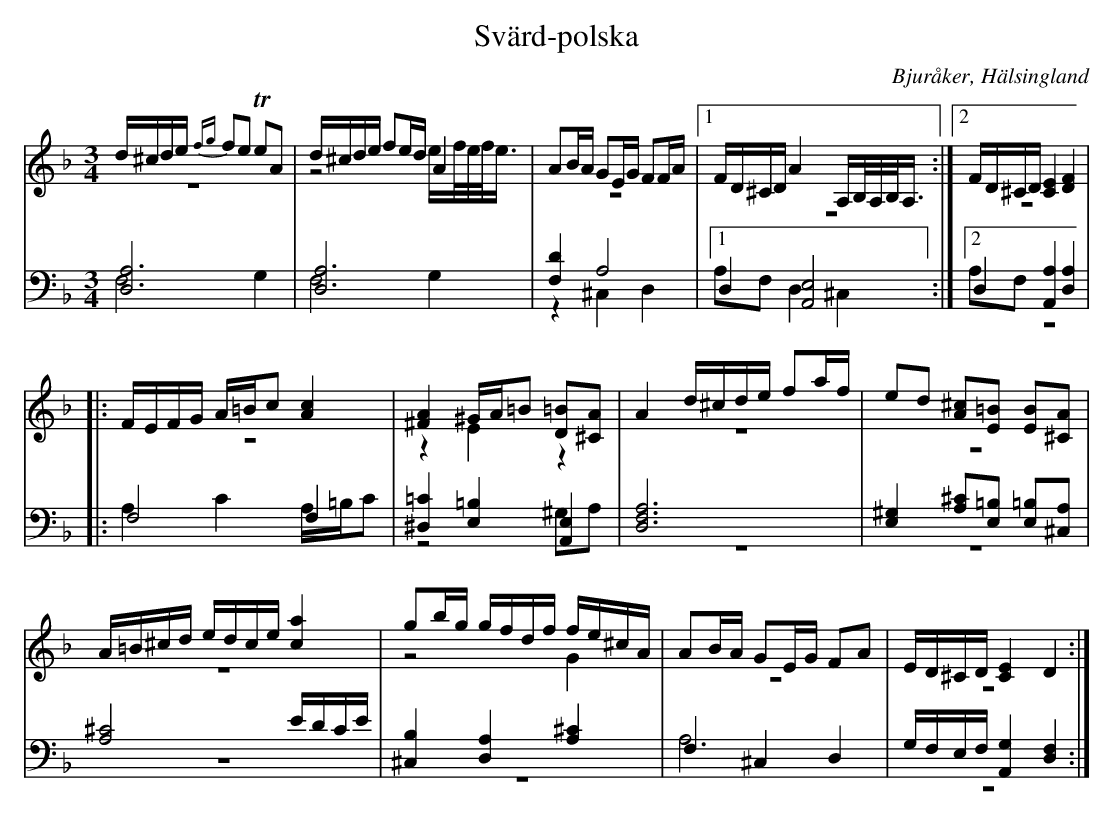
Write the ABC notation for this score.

X:1
T: Svärd-polska
O: Bjuråker, Hälsingland
M: 3/4
L: 1/8
K: Dm
V:1
V:2 merge
V:3
V:4 merge
V:1
d/^c/d/e/ {fg}fe TeA|d/^c/d/e/ fe/d/ A2|AB/A/ GE/G/ FF/A/|1 F/D/^C/D/ A2 A,/B,//A,//B,//A,3/4:|2 F/D/^C/D/ [C2E2] [D2F2]|
|:F/E/F/G/ A/=B/c [A2c2]|[^F2A2] ^G/A/=B [D=B][^CA]|A2 d/^c/d/e/ fa/f/|ed [A^c][E=B] [EB][^CA]|
A/=B/^c/d/ e/d/c/e/ [c2a2]|gb/g/ g/f/d/f/ f/e/^c/A/|AB/A/ GE/G/ FA|E/D/^C/D/ [C2E2] D2:|
V:2
z6|z4 e/f//e//f//e3/4|z6|1 z6:|2 z6|
|:z6|z2 E2 z2|z6|z6|
z6|z4 G2|z6|z6:|
V:3 clef=bass
[D,6A,6]|[D,6A,6]|[F,2D2] A,4|1 D,2 [A,,4E,4]:|2 D,2 [A,,2A,2] [D,2A,2]|
|:F,4 F,2|[^D,2=C2] [E,2=B,2] [A,,2E,2]|[D,6F,6A,6]|[E,2^G,2] [A,^C][E,=B,] [E,=B,][^C,A,]|
[A,4^C4] E/D/C/E/|[^C,2B,2]  [D,2A,2] [A,2^C2]|F,2 ^C,2 D,2|G,/F,/E,/F,/ [A,,2G,2] [D,2F,2]:|
V:4 clef=bass
F,4 G,2|F,4 G,2|z2 ^C,2 D,2|1 A,F, D,2 ^C,2:|2 A,F,  z4|
|:A,2 C2 A,/=B,/C|z4 ^G,A,|z6|z6|
z6|z6|A,6|z6:|
